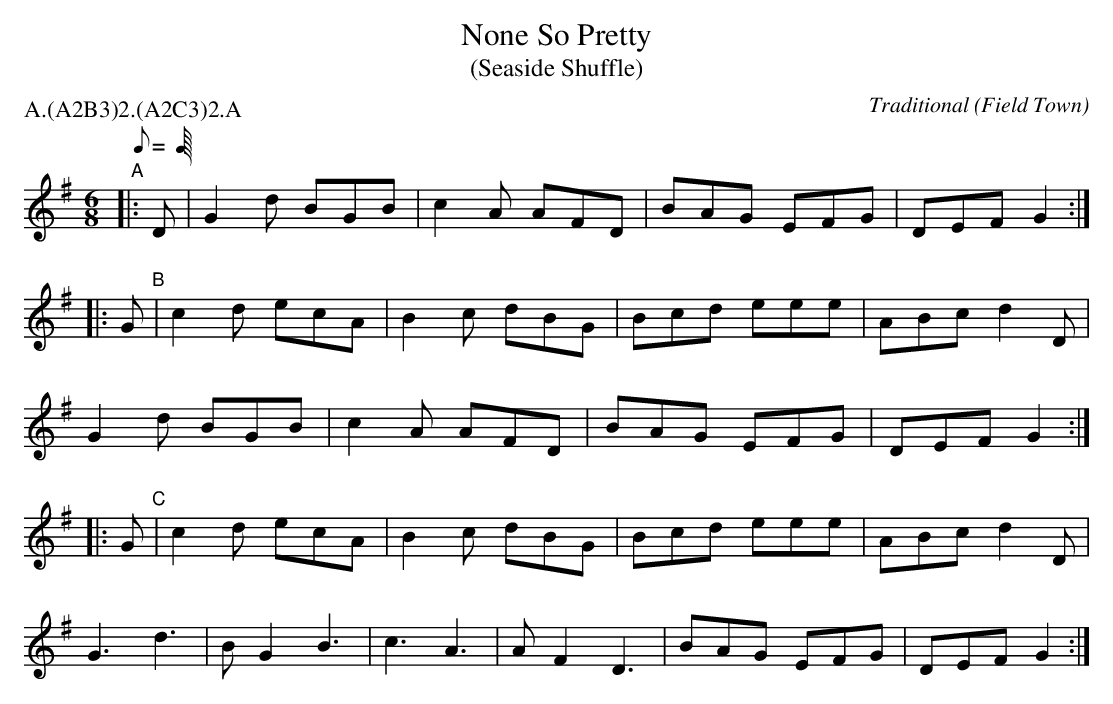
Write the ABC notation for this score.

X:1
T:None So Pretty
T:(Seaside Shuffle)
M:6/8
L:1/8
C:Traditional
O:Field Town
P:A.(A2B3)2.(A2C3)2.A
K:G
Q:C3=76
"A"|: D | G2 d BGB | c2 A AFD | BAG EFG | DEF  G2 :|
|: G "B"| c2 d ecA | B2 c dBG | Bcd eee | ABc  d2 D |
G2 d BGB | c2 A AFD | BAG EFG | DEF  G2 :|
|: G "C"| c2 d ecA | B2 c dBG | Bcd eee | ABc  d2  D |
G3   d3  | B G2 B3  | c3  A3  | A F2 D3 | BAG  EFG | DEF  G2  :|
